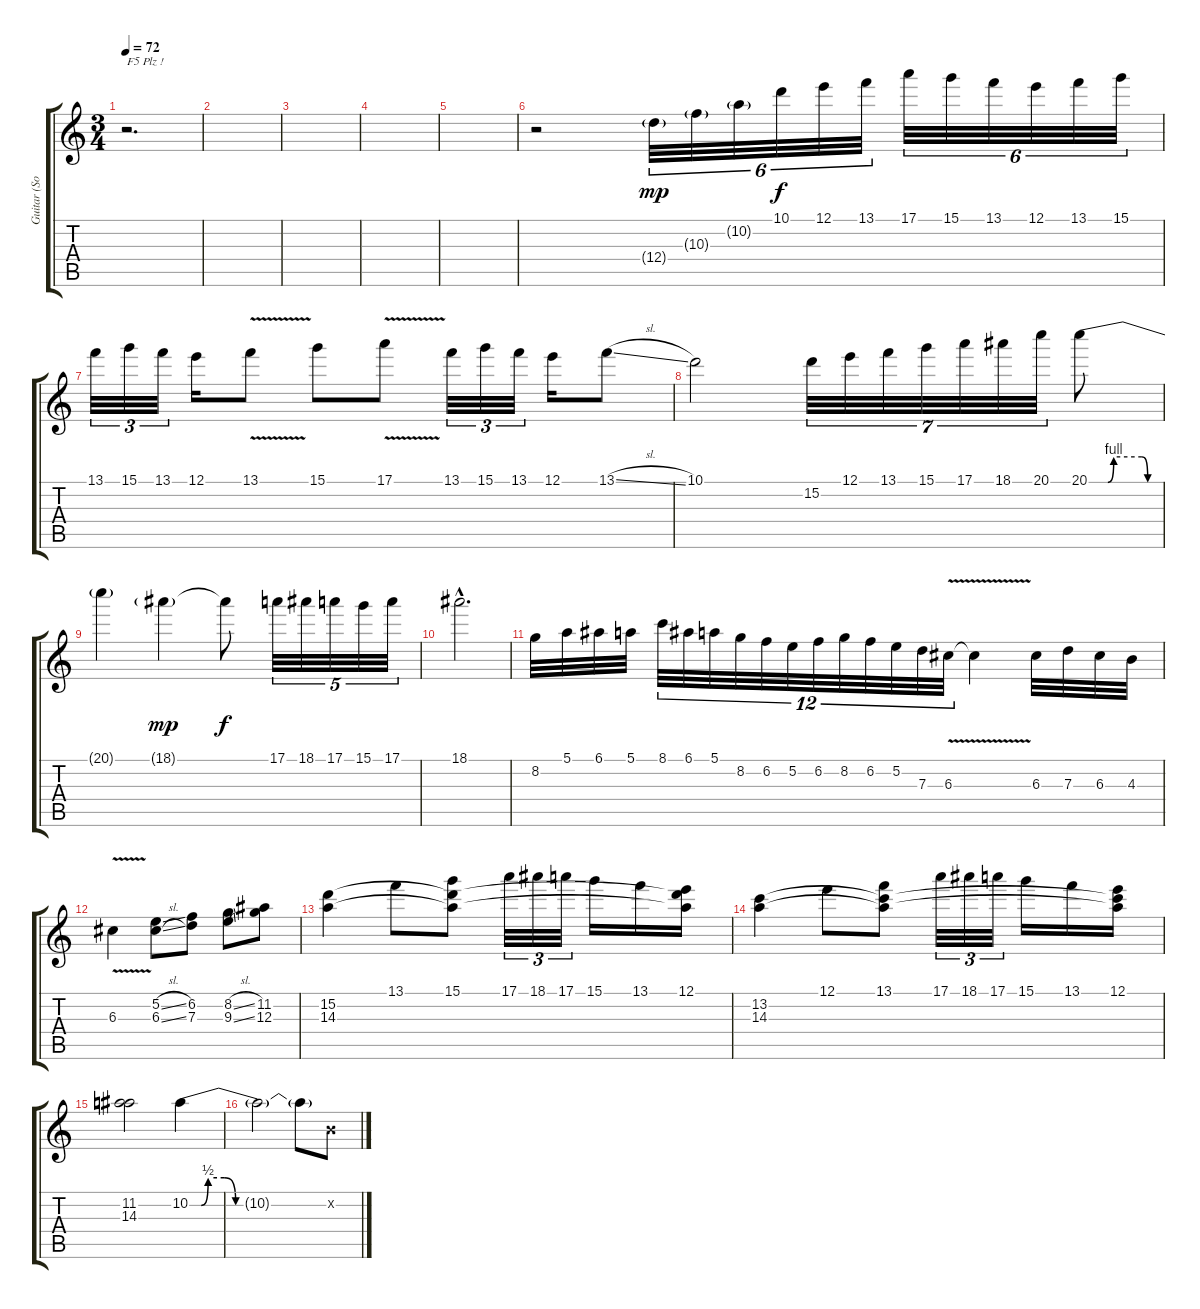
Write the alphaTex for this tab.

\track ("Guitar (Solo)" "Guitar (So") {instrument overdrivenguitar}
\staff {score tabs}
\tuning (E4 B3 G3 D3 A2 E2) {hide}
\ts (3 4)
\tempo 72
\clef g2
\ks c
r.2{d txt "F5 Plz !" dy mp instrument overdrivenguitar} |
|
|
|
|
r.2 12.4{g}.32{tu (6 4)} 10.3{g}.32{tu (6 4)} 10.2{g}.32{tu (6 4)} 10.1.32{tu (6 4) dy f} 12.1.32{tu (6 4)} 13.1.32{tu (6 4)} 17.1.32{tu (6 4)} 15.1.32{tu (6 4)} 13.1.32{tu (6 4)} 12.1.32{tu (6 4)} 13.1.32{tu (6 4)} 15.1.32{tu (6 4)} |
13.1.32{tu (3 2)} 15.1.32{tu (3 2)} 13.1.32{tu (3 2)} 12.1.16 13.1{v}.8 15.1.8 17.1{v}.8 13.1.32{tu (3 2)} 15.1.32{tu (3 2)} 13.1.32{tu (3 2)} 12.1.16 13.1{sl}.8 |
10.1.2 15.2.32{tu (7 4)} 12.1.32{tu (7 4)} 13.1.32{tu (7 4)} 15.1.32{tu (7 4)} 17.1.32{tu (7 4)} 18.1.32{tu (7 4)} 20.1.32{tu (7 4)} 20.1{be (custom 0 0 16 0 21 4 45 4 50 0 60 0)}.8 |
20.1{t}.4 18.1{g}.4{dy mp} 18.1{t}.8{dy f} 17.1.32{tu (5 4)} 18.1.32{tu (5 4)} 17.1.32{tu (5 4)} 15.1.32{tu (5 4)} 17.1.32{tu (5 4)} |
18.1{hac}.2{d} |
8.2.32 5.1.32 6.1.32 5.1.32 8.1.32{tu (12 8)} 6.1.32{tu (12 8)} 5.1.32{tu (12 8)} 8.2.32{tu (12 8)} 6.2.32{tu (12 8)} 5.2.32{tu (12 8)} 6.2.32{tu (12 8)} 8.2.32{tu (12 8)} 6.2.32{tu (12 8)} 5.2.32{tu (12 8)} 7.3.32{tu (12 8)} 6.3{v}.32{tu (12 8)} 6.3{t}.4 6.3.32 7.3.32 6.3.32 4.3.32 |
6.3{v}.4 (5.2{sl} 6.3{sl}).8 (6.2 7.3).8 (8.2{sl} 9.3{sl}).8 (11.2 12.3).8 |
(15.2 14.3).4 13.1.8 (15.1 15.2{t} 14.3{t}).8 17.1.32{tu (3 2)} 18.1.32{tu (3 2)} 17.1.32{tu (3 2)} 15.1.16 13.1.16 (12.1 15.2{t} 14.3{t}).16 |
(13.2 14.3).4 12.1.8 (13.1 13.2{t} 14.3{t}).8 17.1.32{tu (3 2)} 18.1.32{tu (3 2)} 17.1.32{tu (3 2)} 15.1.16 13.1.16 (12.1 13.2{t} 14.3{t}).16 |
(11.2 14.3).2 10.2{be (custom 0 0 5 0 8 2 15 2 20 0 60 0)}.4 |
10.2{t}.2 10.2{t}.8 0.2{x}.8
